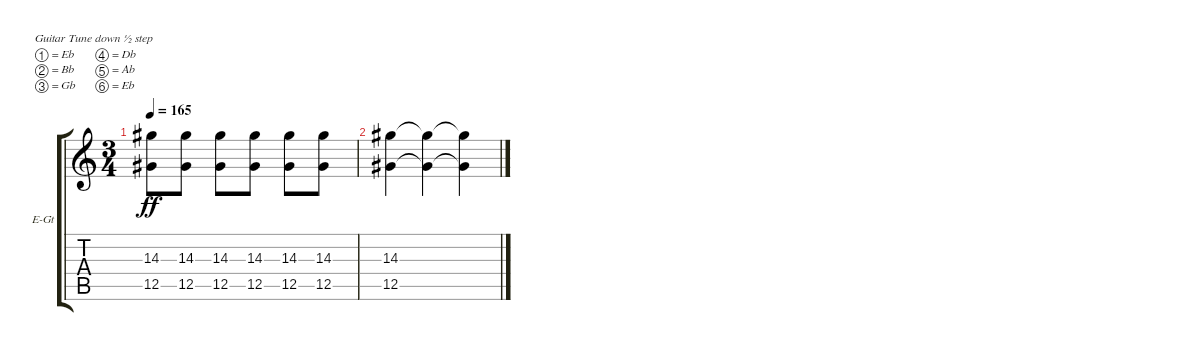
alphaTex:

\bracketExtendMode groupsimilarinstruments
\firstSystemTrackNameOrientation horizontal
\otherSystemsTrackNameOrientation horizontal
\track ("Electric Guitar 1" "E-Gt") {instrument distortionguitar}
\staff {score tabs}
\tuning (Eb4 Bb3 Gb3 Db3 Ab2 Eb2)
\ts (3 4)
\tempo 165
\clef g2
\ks c
(12.5 14.3).8{dy ff} (14.3 12.5).8 (14.3 12.5).8 (14.3 12.5).8 (14.3 12.5).8 (14.3 12.5).8 |
(12.5 14.3).4 (14.3{t} 12.5{t}).4 (14.3{t} 12.5{t}).4
